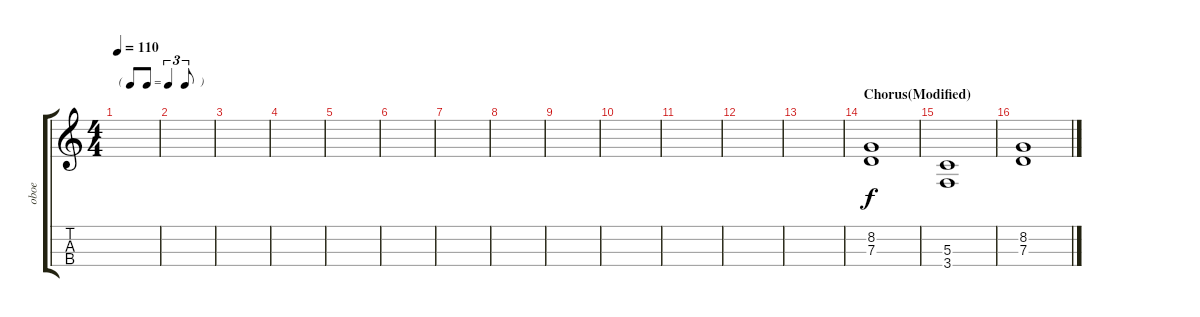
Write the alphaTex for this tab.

\track ("oboe" "oboe") {instrument oboe}
\staff {score tabs}
\tuning (E4 B3 G3 D3) {hide}
\ts (4 4)
\tf triplet8th
\tempo 110
\clef g2
\ks c
|
|
|
|
|
|
|
|
|
|
|
|
|
\section ("" "Chorus(Modified)")
(8.2 7.3).1 |
(5.3 3.4).1 |
(8.2 7.3).1
